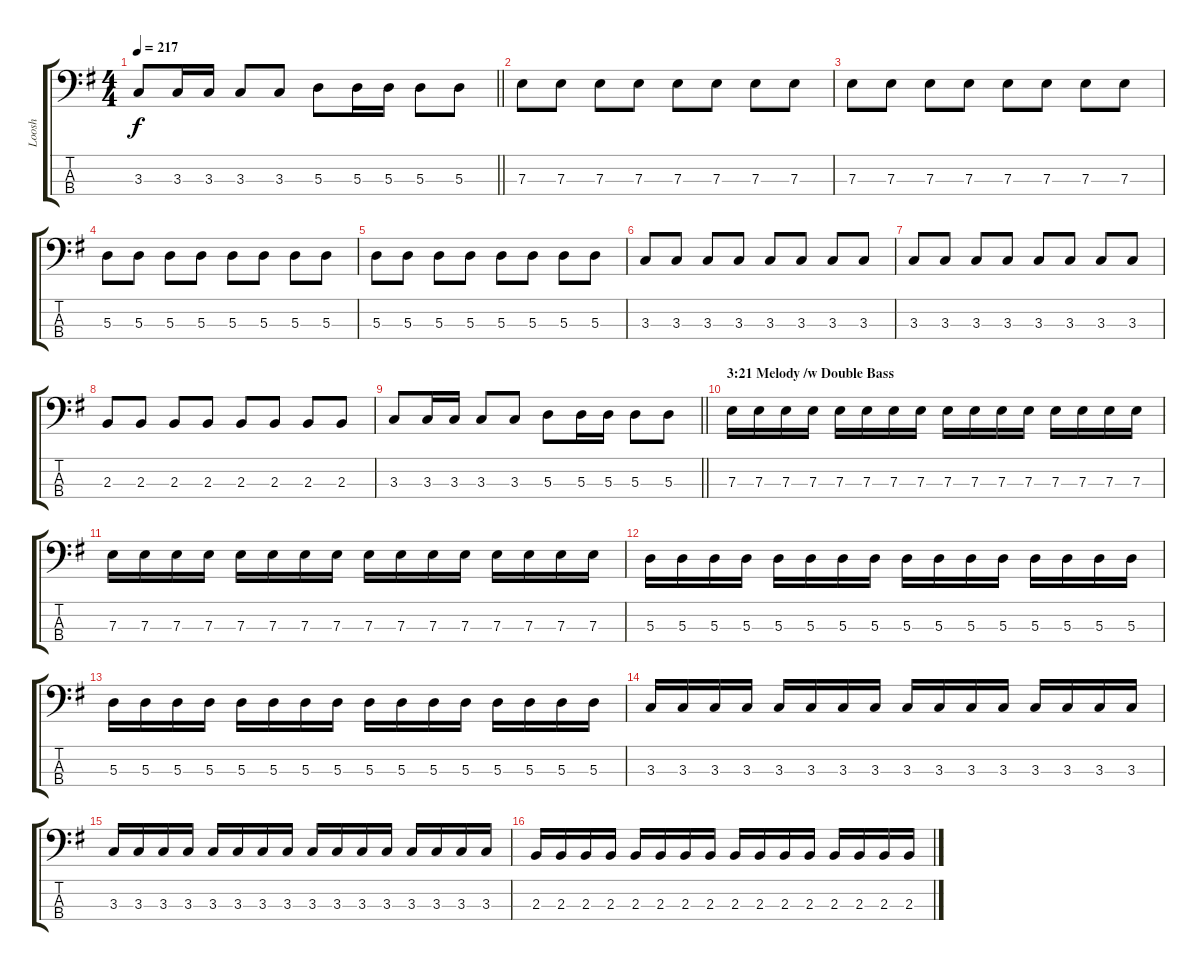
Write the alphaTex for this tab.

\track ("Loosh" "Loosh") {instrument electricbassfinger}
\staff {score tabs}
\tuning (G2 D2 A1 E1) {hide}
\ts (4 4)
\tempo 217
\clef f4
\barLineRight lightlight
\ks g
3.3.8{dy f} 3.3.16 3.3.16 3.3.8 3.3.8 5.3.8 5.3.16 5.3.16 5.3.8 5.3.8 |
7.3.8 7.3.8 7.3.8 7.3.8 7.3.8 7.3.8 7.3.8 7.3.8 |
7.3.8 7.3.8 7.3.8 7.3.8 7.3.8 7.3.8 7.3.8 7.3.8 |
5.3.8 5.3.8 5.3.8 5.3.8 5.3.8 5.3.8 5.3.8 5.3.8 |
5.3.8 5.3.8 5.3.8 5.3.8 5.3.8 5.3.8 5.3.8 5.3.8 |
3.3.8 3.3.8 3.3.8 3.3.8 3.3.8 3.3.8 3.3.8 3.3.8 |
3.3.8 3.3.8 3.3.8 3.3.8 3.3.8 3.3.8 3.3.8 3.3.8 |
2.3.8 2.3.8 2.3.8 2.3.8 2.3.8 2.3.8 2.3.8 2.3.8 |
\barLineRight lightlight
3.3.8 3.3.16 3.3.16 3.3.8 3.3.8 5.3.8 5.3.16 5.3.16 5.3.8 5.3.8 |
\section ("" "3:21 Melody /w Double Bass")
7.3.16 7.3.16 7.3.16 7.3.16 7.3.16 7.3.16 7.3.16 7.3.16 7.3.16 7.3.16 7.3.16 7.3.16 7.3.16 7.3.16 7.3.16 7.3.16 |
7.3.16 7.3.16 7.3.16 7.3.16 7.3.16 7.3.16 7.3.16 7.3.16 7.3.16 7.3.16 7.3.16 7.3.16 7.3.16 7.3.16 7.3.16 7.3.16 |
5.3.16 5.3.16 5.3.16 5.3.16 5.3.16 5.3.16 5.3.16 5.3.16 5.3.16 5.3.16 5.3.16 5.3.16 5.3.16 5.3.16 5.3.16 5.3.16 |
5.3.16 5.3.16 5.3.16 5.3.16 5.3.16 5.3.16 5.3.16 5.3.16 5.3.16 5.3.16 5.3.16 5.3.16 5.3.16 5.3.16 5.3.16 5.3.16 |
3.3.16 3.3.16 3.3.16 3.3.16 3.3.16 3.3.16 3.3.16 3.3.16 3.3.16 3.3.16 3.3.16 3.3.16 3.3.16 3.3.16 3.3.16 3.3.16 |
3.3.16 3.3.16 3.3.16 3.3.16 3.3.16 3.3.16 3.3.16 3.3.16 3.3.16 3.3.16 3.3.16 3.3.16 3.3.16 3.3.16 3.3.16 3.3.16 |
2.3.16 2.3.16 2.3.16 2.3.16 2.3.16 2.3.16 2.3.16 2.3.16 2.3.16 2.3.16 2.3.16 2.3.16 2.3.16 2.3.16 2.3.16 2.3.16
